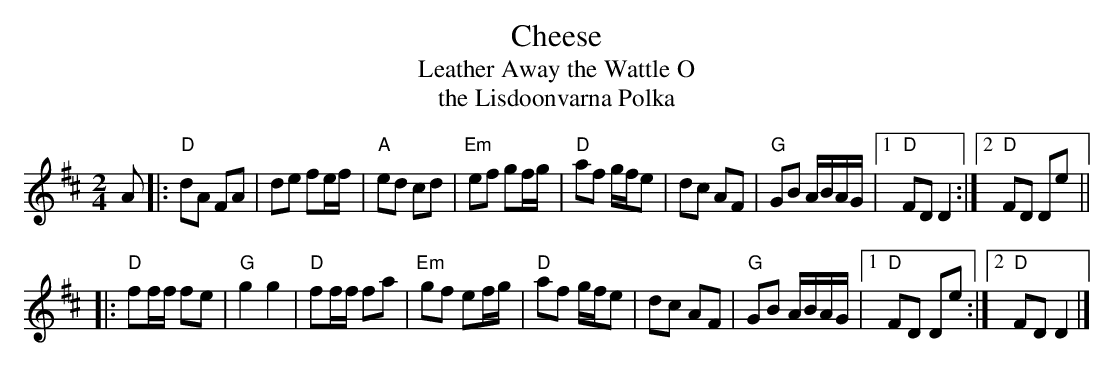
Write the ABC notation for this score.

X:1
T: Cheese
T: Leather Away the Wattle O
T: the Lisdoonvarna Polka
M: 2/4
L: 1/8
K: D
A |:\
"D"dA FA | de fe/f/ | "A"ed cd | "Em"ef gf/g/ |\
"D"af g/f/e | dc AF | "G"GB A/B/A/G/ |1 "D"FD D2 :|2 "D"FD De ||
|:\
"D"ff/f/ fe | "G"g2 g2 | "D"ff/f/ fa | "Em"gf ef/g/ |\
"D"af g/f/e | dc AF | "G"GB A/B/A/G/ |1 "D"FD De :|2 "D"FD D2 |]
